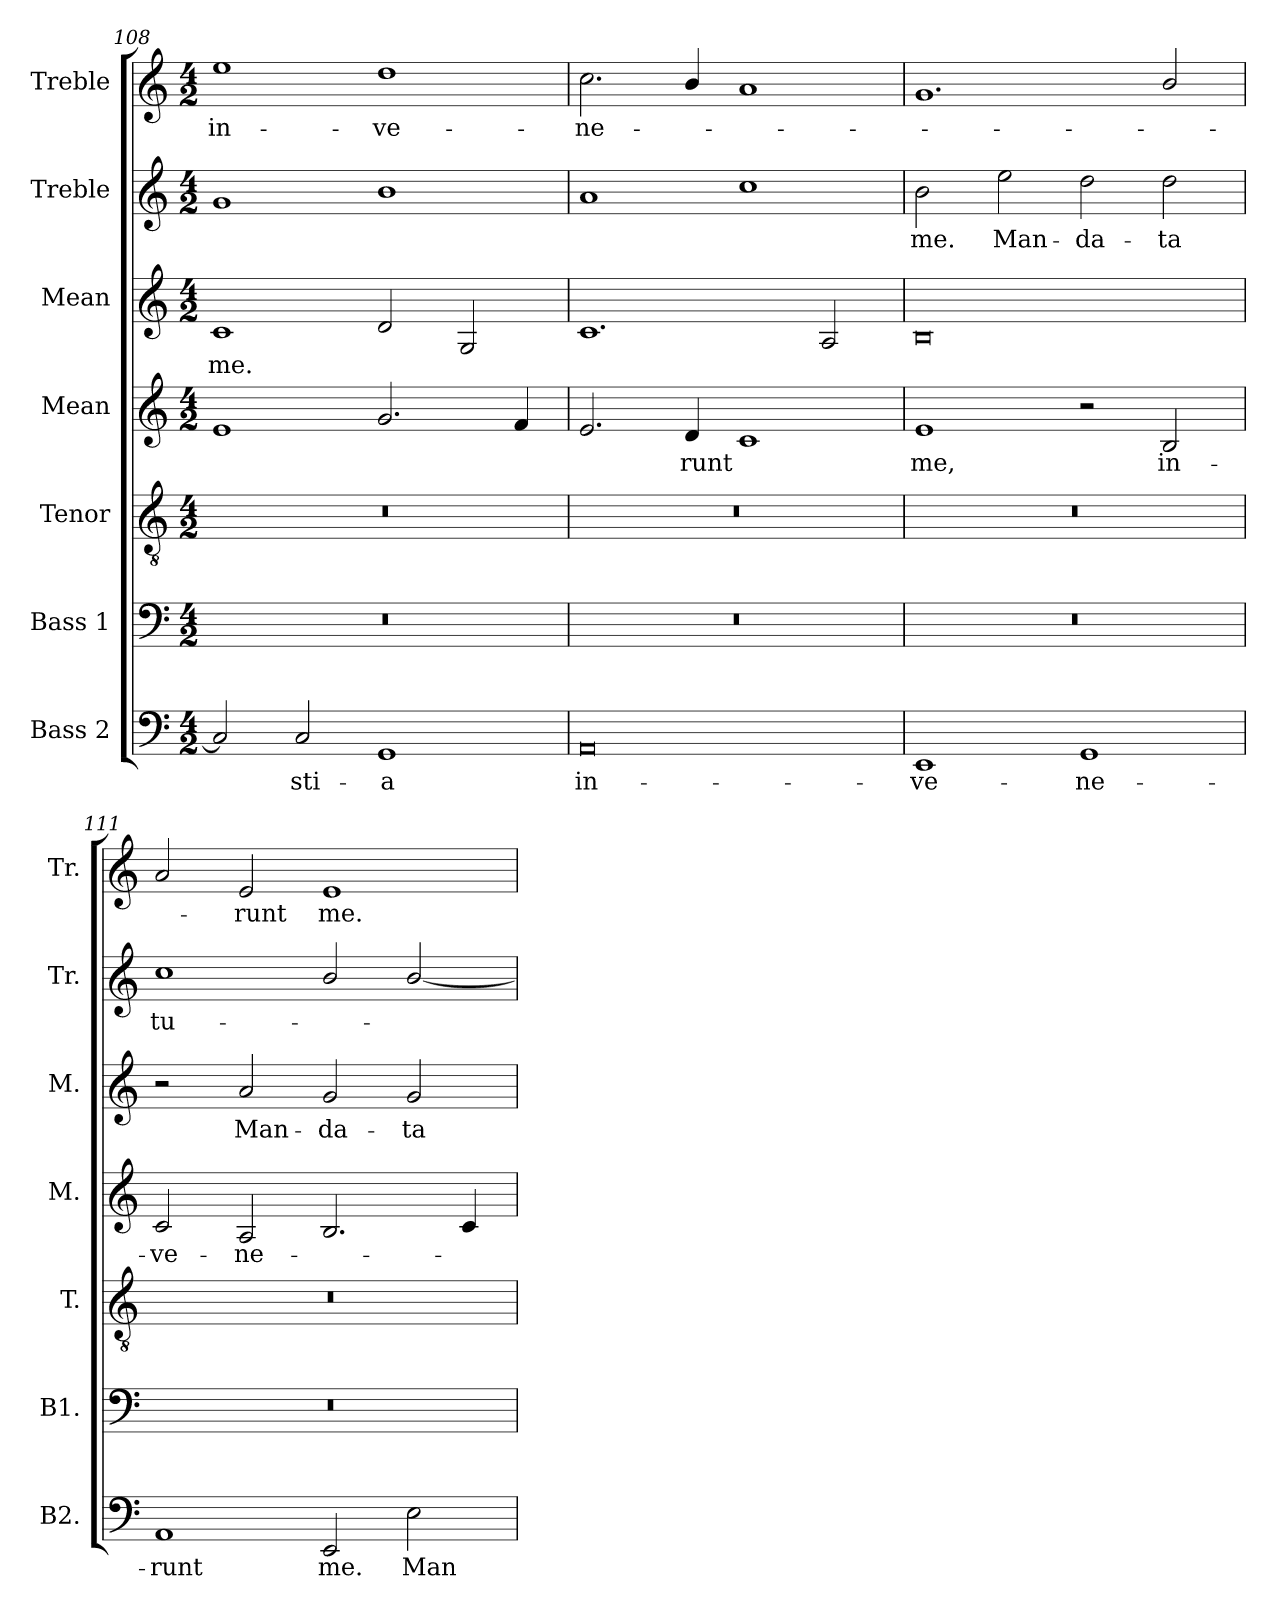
**kern	**text	**kern	**kern	**kern	**text	**kern	**text	**kern	**text	**kern	**text
*part7	*part7	*part6	*part5	*part4	*part4	*part3	*part3	*part2	*part2	*part1	*part1
*staff7	*staff7	*staff6	*staff5	*staff4	*staff4	*staff3	*staff3	*staff2	*staff2	*staff1	*staff1
*I"Bass 2	*	*I"Bass 1	*I"Tenor	*I"Mean	*	*I"Mean	*	*I"Treble	*	*I"Treble	*
*I'B2.	*	*I'B1.	*I'T.	*I'M.	*	*I'M.	*	*I'Tr.	*	*I'Tr.	*
!!LO:LB:g=z
*clefF4	*	*clefF4	*clefGv2	*clefG2	*	*clefG2	*	*clefG2	*	*clefG2	*
*	*	*	*ITrd7c12	*	*	*	*	*	*	*	*
*k[]	*	*k[]	*k[]	*k[]	*	*k[]	*	*k[]	*	*k[]	*
*C:	*	*C:	*C:	*C:	*	*C:	*	*C:	*	*C:	*
*M4/2	*	*M4/2	*M4/2	*M4/2	*	*M4/2	*	*M4/2	*	*M4/2	*
=108	=108	=108	=108	=108	=108	=108	=108	=108	=108	=108	=108
!	!	!LO:N:vis=1	!LO:N:vis=1	!	!	!	!	!	!	!	!
!	!	!	!	!	!	!	!LO:LY:b:color=#000000	!	!	!	!
!	!	!	!	!	!	!	!	!	!	!	!LO:LY:b:color=#000000
2Ci/]	.	0r	0r	1ei	.	1ci	me.	1gi	.	1eei	in-
!	!LO:LY:b:color=#000000	!	!	!	!	!	!	!	!	!	!
2Ci/	-sti-	.	.	.	.	.	.	.	.	.	.
!	!LO:LY:b:color=#000000	!	!	!	!	!	!	!	!	!	!
!	!	!	!	!	!	!	!	!	!	!	!LO:LY:b:color=#000000
1GGi	-a	.	.	2.gi/	.	2di/	.	1bi	.	1ddi	-ve-
.	.	.	.	.	.	2Gi/	.	.	.	.	.
.	.	.	.	4fi/	.	.	.	.	.	.	.
=109	=109	=109	=109	=109	=109	=109	=109	=109	=109	=109	=109
!	!LO:LY:b:color=#000000	!LO:N:vis=1	!LO:N:vis=1	!	!	!	!	!	!	!	!
!	!	!	!	!	!	!	!	!	!	!	!LO:LY:b:color=#000000
0AAi	in-	0r	0r	2.ei/	.	1.ci	.	1ai	.	2.cci\	-ne-
!	!	!	!	!	!LO:LY:b:color=#000000	!	!	!	!	!	!
.	.	.	.	4di/	-runt	.	.	.	.	4bi/	.
.	.	.	.	1ci	.	.	.	1cci	.	1ai	.
.	.	.	.	.	.	2Ai/	.	.	.	.	.
=110	=110	=110	=110	=110	=110	=110	=110	=110	=110	=110	=110
!	!LO:LY:b:color=#000000	!LO:N:vis=1	!LO:N:vis=1	!	!	!	!	!	!	!	!
!	!	!	!	!	!LO:LY:b:color=#000000	!	!	!	!	!	!
!	!	!	!	!	!	!	!	!	!LO:LY:b:color=#000000	!	!
1EEi	-ve-	0r	0r	1ei	me,	0Bi	.	2bi\	me.	1.gi	.
!	!	!	!	!	!	!	!	!	!LO:LY:b:color=#000000	!	!
.	.	.	.	.	.	.	.	2eei\	Man-	.	.
!	!LO:LY:b:color=#000000	!	!	!	!	!	!	!	!	!	!
!	!	!	!	!	!	!	!	!	!LO:LY:b:color=#000000	!	!
1GGi	-ne-	.	.	2r	.	.	.	2ddi\	-da-	.	.
!	!	!	!	!	!LO:LY:b:color=#000000	!	!	!	!	!	!
!	!	!	!	!	!	!	!	!	!LO:LY:b:color=#000000	!	!
.	.	.	.	2Bi/	in-	.	.	2ddi\	-ta	2bi/	.
=111	=111	=111	=111	=111	=111	=111	=111	=111	=111	=111	=111
!	!LO:LY:b:color=#000000	!LO:N:vis=1	!LO:N:vis=1	!	!	!	!	!	!	!	!
!	!	!	!	!	!LO:LY:b:color=#000000	!	!	!	!	!	!
!	!	!	!	!	!	!	!	!	!LO:LY:b:color=#000000	!	!
1AAi	-runt	0r	0r	2ci/	-ve-	2r	.	1cci	tu-	2ai/	.
!	!	!	!	!	!LO:LY:b:color=#000000	!	!	!	!	!	!
!	!	!	!	!	!	!	!LO:LY:b:color=#000000	!	!	!	!
!	!	!	!	!	!	!	!	!	!	!	!LO:LY:b:color=#000000
.	.	.	.	2Ai/	-ne-	2ai/	Man-	.	.	2ei/	-runt
!	!LO:LY:b:color=#000000	!	!	!	!	!	!	!	!	!	!
!	!	!	!	!	!	!	!LO:LY:b:color=#000000	!	!	!	!
!	!	!	!	!	!	!	!	!	!	!	!LO:LY:b:color=#000000
2EEi/	me.	.	.	2.Bi/	.	2gi/	-da-	2bi/	.	1ei	me.
!	!LO:LY:b:color=#000000	!	!	!	!	!	!	!	!	!	!
!	!	!	!	!	!	!	!LO:LY:b:color=#000000	!	!	!	!
2Ei\	Man-	.	.	.	.	2gi/	-ta	[2bi/	.	.	.
.	.	.	.	4ci/	.	.	.	.	.	.	.
=	=	=	=	=	=	=	=	=	=	=	=
*-	*-	*-	*-	*-	*-	*-	*-	*-	*-	*-	*-
